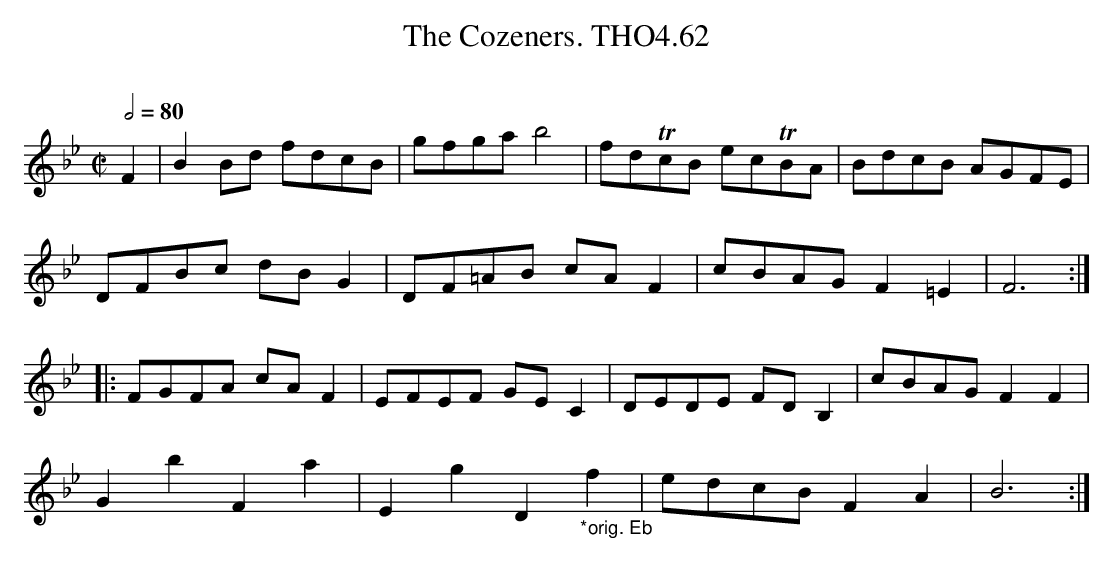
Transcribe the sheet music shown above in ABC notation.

X:1
T:Cozeners. THO4.62, The
O:
M:C|
L:1/8
Q:1/2=80
K:Bb
F2|B2 Bd fdcB|gfga b4|fdTcB ecTBA|BdcB AGFE|
DFBc dB G2|DF=AB cA F2|cBAG F2=E2|F6:|
|:FGFA cA F2|EFEF GE C2|DEDE FD B,2|cBAG F2F2|
G2b2F2a2|E2g2D2"_*orig. Eb"f2|edcB F2A2 |B6:|
